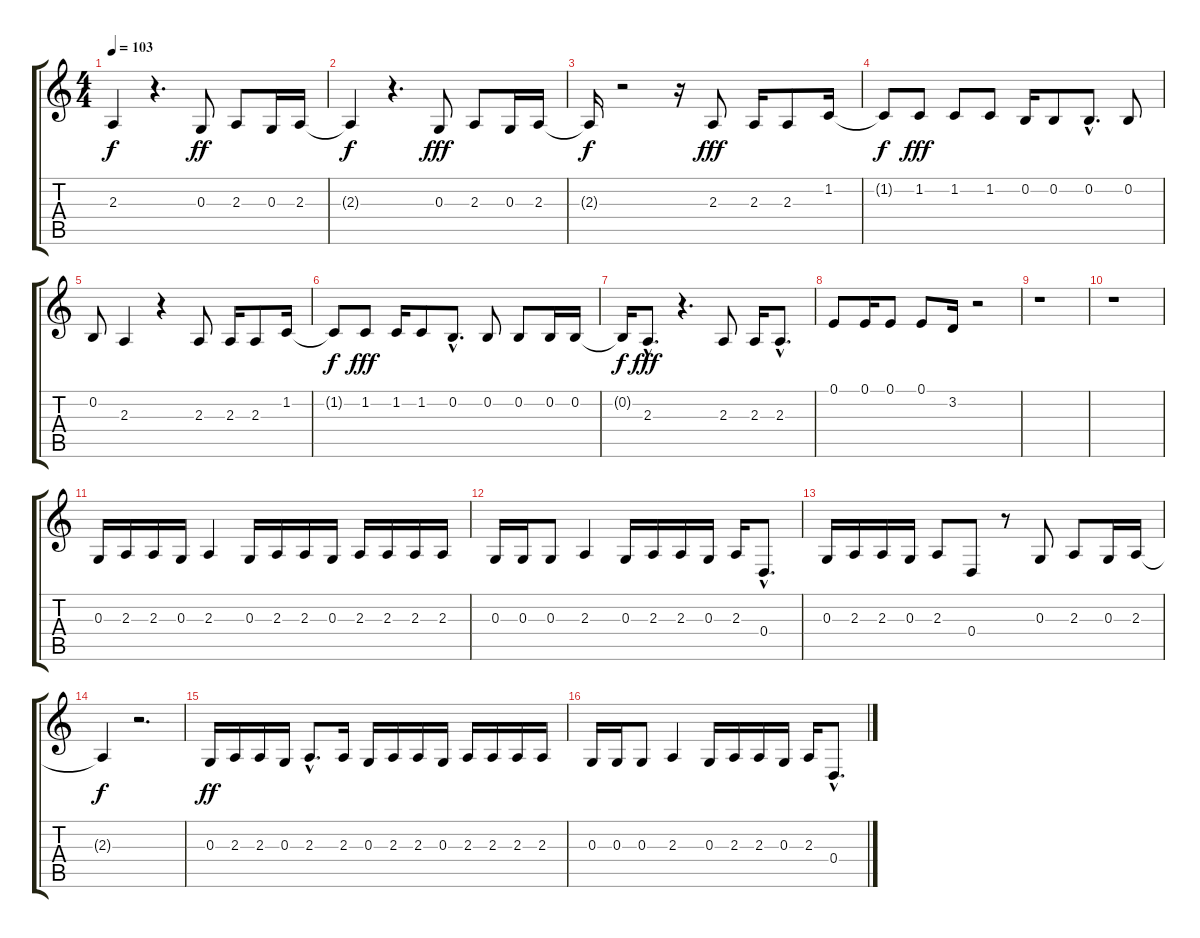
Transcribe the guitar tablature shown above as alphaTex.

\track "" {instrument baritonesax}
\staff {score tabs}
\tuning (E4 B3 G3 D3 A2 E2) {hide}
\ts (4 4)
\tempo 103
\clef g2
\ks c
2.3{t}.4{dy f} r.4{d} 0.3.8{dy ff} 2.3.8 0.3.16 2.3.16 |
2.3{t}.4{dy f} r.4{d} 0.3.8{dy fff} 2.3.8 0.3.16 2.3.16 |
2.3{t}.16{dy f} r.2 r.16 2.3.8{dy fff} 2.3.16 2.3.8 1.2.16 |
1.2{t}.8{dy f} 1.2.8{dy fff} 1.2.8 1.2.8 0.2.16 0.2.8 0.2{hac}.8{d} 0.2.8 |
0.2.8 2.3.4 r.4 2.3.8 2.3.16 2.3.8 1.2.16 |
1.2{t}.8{dy f} 1.2.8{dy fff} 1.2.16 1.2.8 0.2{hac}.8{d} 0.2.8 0.2.8 0.2.16 0.2.16 |
0.2{t}.16{dy f} 2.3{hac}.8{d dy fff} r.4{d} 2.3.8 2.3.16 2.3{hac}.8{d} |
0.1.8 0.1.16 0.1.8 0.1.8 3.2.16 r.2 |
r.1 |
r.1 |
0.3.16 2.3.16 2.3.16 0.3.16 2.3.4 0.3.16 2.3.16 2.3.16 0.3.16 2.3.16 2.3.16 2.3.16 2.3.16 |
0.3.16 0.3.16 0.3.8 2.3.4 0.3.16 2.3.16 2.3.16 0.3.16 2.3.16 0.4{hac}.8{d} |
0.3.16 2.3.16 2.3.16 0.3.16 2.3.8 0.4.8 r.8 0.3.8 2.3.8 0.3.16 2.3.16 |
2.3{t}.4{dy f} r.2{d} |
0.3.16{dy ff} 2.3.16 2.3.16 0.3.16 2.3{hac}.8{d} 2.3.16 0.3.16 2.3.16 2.3.16 0.3.16 2.3.16 2.3.16 2.3.16 2.3.16 |
0.3.16 0.3.16 0.3.8 2.3.4 0.3.16 2.3.16 2.3.16 0.3.16 2.3.16 0.4{hac}.8{d}
